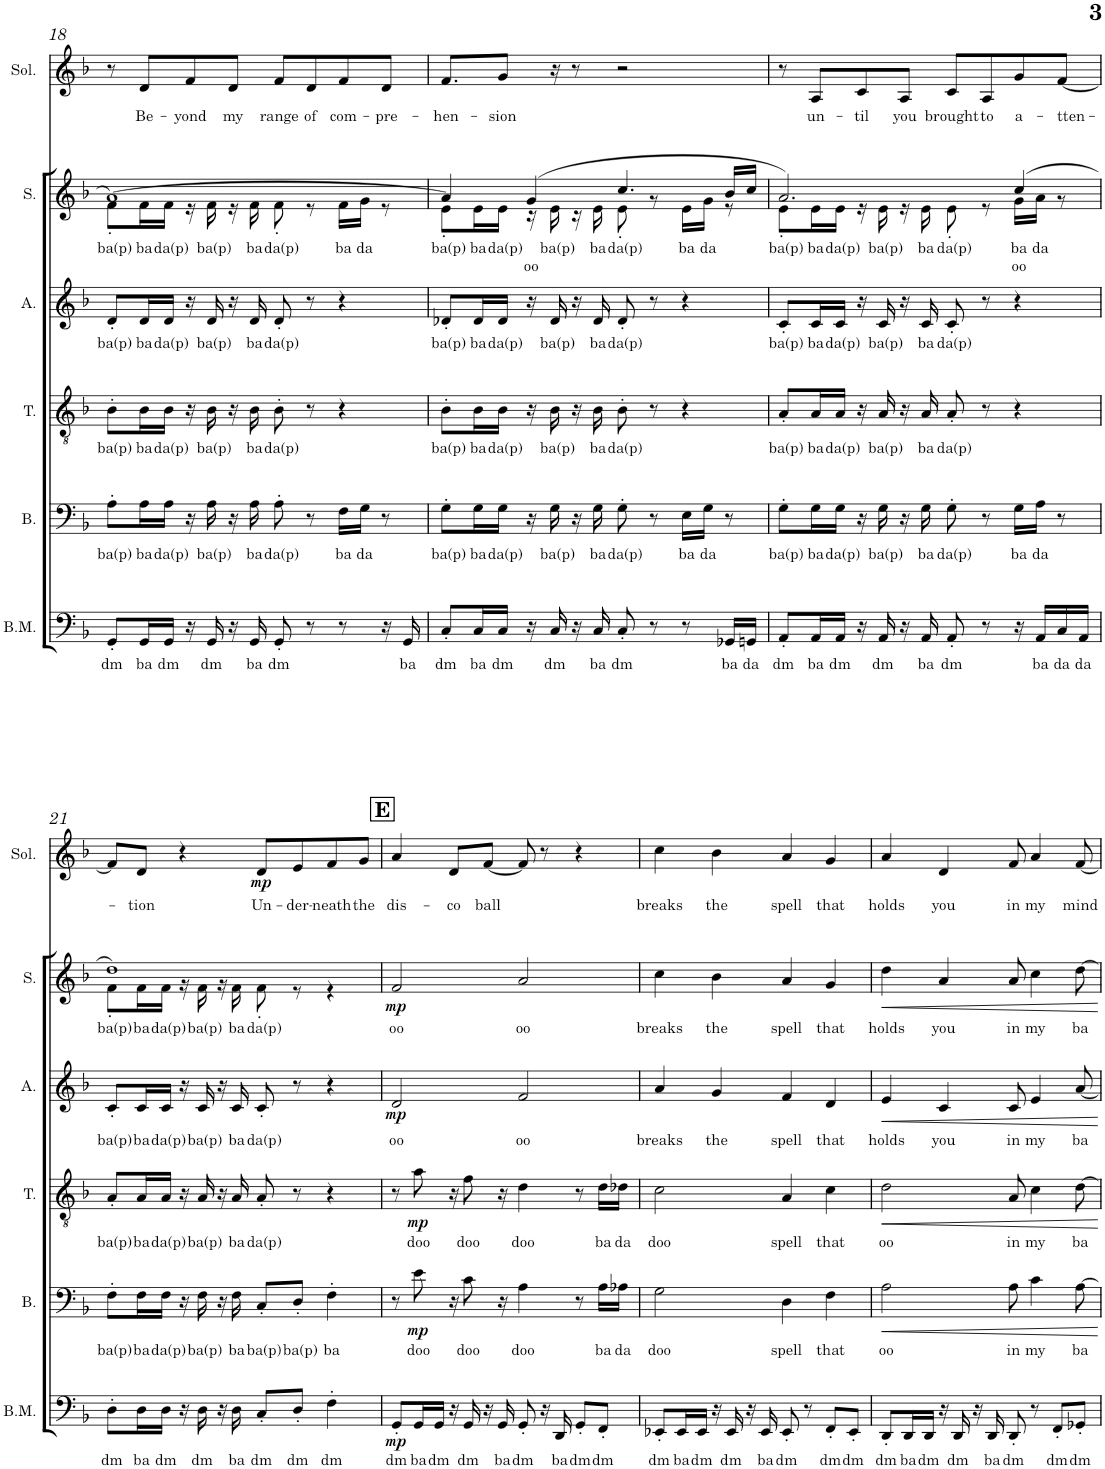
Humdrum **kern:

**kern	**text	**dynam	**kern	**text	**dynam	**kern	**text	**dynam	**kern	**text	**dynam	**kern	**text	**text	**dynam	**kern	**text	**dynam
*part6	*part6	*part6	*part5	*part5	*part5	*part4	*part4	*part4	*part3	*part3	*part3	*part2	*part2	*part2	*part2	*part1	*part1	*part1
*staff6	*staff6	*staff6	*staff5	*staff5	*staff5	*staff4	*staff4	*staff4	*staff3	*staff3	*staff3	*staff2	*staff2	*staff2	*staff2	*staff1	*staff1	*staff1
*I"Bass Mic	*	*	*I"Baritone/Bass	*	*	*I"Tenor	*	*	*I"Alto	*	*	*I"Soprano	*	*	*	*I"Solo	*	*
*I'B.M.	*	*	*I'B.	*	*	*I'T.	*	*	*I'A.	*	*	*I'S.	*	*	*	*I'Sol.	*	*
!!LO:PB:g=z
*clefF4	*	*	*clefF4	*	*	*clefGv2	*	*	*clefG2	*	*	*clefG2	*	*	*	*clefG2	*	*
*k[b-]	*	*	*k[b-]	*	*	*k[b-]	*	*	*k[b-]	*	*	*k[b-]	*	*	*	*k[b-]	*	*
*M4/4	*	*	*M4/4	*	*	*M4/4	*	*	*M4/4	*	*	*M4/4	*	*	*	*M4/4	*	*
=18	=18	=18	=18	=18	=18	=18	=18	=18	=18	=18	=18	=18	=18	=18	=18	=18	=18	=18
!	!LO:LY:b	!	!	!LO:LY:b	!	!	!LO:LY:b	!	!	!LO:LY:b	!	!	!LO:LY:b	!	!	!	!	!
*	*	*	*	*	*	*	*	*	*	*	*	*^	*	*	*	*	*	*
8GG'/L	dm	.	8A'\L	ba(p)	.	8B-'\L	ba(p)	.	8d'/L	ba(p)	.	[1a	8f'\L	ba(p)	.	.	8r	.	.
!	!LO:LY:b	!	!	!LO:LY:b	!	!	!LO:LY:b	!	!	!LO:LY:b	!	!	!	!LO:LY:b	!	!	!	!LO:LY:b	!
16GG/L	ba	.	16A\L	ba	.	16B-\L	ba	.	16d/L	ba	.	.	16f\L	ba	.	.	8d/L	Be-	.
!	!LO:LY:b	!	!	!LO:LY:b	!	!	!LO:LY:b	!	!	!LO:LY:b	!	!	!	!LO:LY:b	!	!	!	!	!
16GG/JJ	dm	.	16A\JJ	da(p)	.	16B-\JJ	da(p)	.	16d/JJ	da(p)	.	.	16f\JJ	da(p)	.	.	.	.	.
!	!	!	!	!	!	!	!	!	!	!	!	!	!	!	!	!	!	!LO:LY:b	!
16r	.	.	16r	.	.	16r	.	.	16r	.	.	.	16r	.	.	.	8f/	-yond	.
!	!LO:LY:b	!	!	!LO:LY:b	!	!	!LO:LY:b	!	!	!LO:LY:b	!	!	!	!LO:LY:b	!	!	!	!	!
16GG/	dm	.	16A\	ba(p)	.	16B-\	ba(p)	.	16d/	ba(p)	.	.	16f\	ba(p)	.	.	.	.	.
!	!	!	!	!	!	!	!	!	!	!	!	!	!	!	!	!	!	!LO:LY:b	!
16r	.	.	16r	.	.	16r	.	.	16r	.	.	.	16r	.	.	.	8d/J	my	.
!	!LO:LY:b	!	!	!LO:LY:b	!	!	!LO:LY:b	!	!	!LO:LY:b	!	!	!	!LO:LY:b	!	!	!	!	!
16GG/	ba	.	16A\	ba	.	16B-\	ba	.	16d/	ba	.	.	16f\	ba	.	.	.	.	.
!	!LO:LY:b	!	!	!LO:LY:b	!	!	!LO:LY:b	!	!	!LO:LY:b	!	!	!	!LO:LY:b	!	!	!	!LO:LY:b	!
8GG'/	dm	.	8A'\	da(p)	.	8B-'\	da(p)	.	8d'/	da(p)	.	.	8f'\	da(p)	.	.	8f/L	range	.
!	!	!	!	!	!	!	!	!	!	!	!	!	!	!	!	!	!	!LO:LY:b	!
8r	.	.	8r	.	.	8r	.	.	8r	.	.	.	8r	.	.	.	8d/	of	.
!	!	!	!	!LO:LY:b	!	!	!	!	!	!	!	!	!	!LO:LY:b	!	!	!	!LO:LY:b	!
8r	.	.	16F\LL	ba	.	4r	.	.	4r	.	.	.	16f\LL	ba	.	.	8f/	com-	.
!	!	!	!	!LO:LY:b	!	!	!	!	!	!	!	!	!	!LO:LY:b	!	!	!	!	!
.	.	.	16G\JJ	da	.	.	.	.	.	.	.	.	16g\JJ	da	.	.	.	.	.
!	!	!	!	!	!	!	!	!	!	!	!	!	!	!	!	!	!	!LO:LY:b	!
16r	.	.	8r	.	.	.	.	.	.	.	.	.	8r	.	.	.	8d/J	-pre-	.
!	!LO:LY:b	!	!	!	!	!	!	!	!	!	!	!	!	!	!	!	!	!	!
16GG/	ba	.	.	.	.	.	.	.	.	.	.	.	.	.	.	.	.	.	.
=19	=19	=19	=19	=19	=19	=19	=19	=19	=19	=19	=19	=19	=19	=19	=19	=19	=19	=19	=19
!	!LO:LY:b	!	!	!LO:LY:b	!	!	!LO:LY:b	!	!	!LO:LY:b	!	!	!	!LO:LY:b	!	!	!	!LO:LY:b	!
8C'/L	dm	.	8G'\L	ba(p)	.	8B-'\L	ba(p)	.	8d-X'/L	ba(p)	.	4a/]	8e'\L	ba(p)	.	.	8.f/L	-hen-	.
!	!LO:LY:b	!	!	!LO:LY:b	!	!	!LO:LY:b	!	!	!LO:LY:b	!	!	!	!LO:LY:b	!	!	!	!	!
16C/L	ba	.	16G\L	ba	.	16B-\L	ba	.	16d-/L	ba	.	.	16e\L	ba	.	.	.	.	.
!	!LO:LY:b	!	!	!LO:LY:b	!	!	!LO:LY:b	!	!	!LO:LY:b	!	!	!	!LO:LY:b	!	!	!	!LO:LY:b	!
16C/JJ	dm	.	16G\JJ	da(p)	.	16B-\JJ	da(p)	.	16d-/JJ	da(p)	.	.	16e\JJ	da(p)	.	.	8g/J	-sion	.
!	!	!	!	!	!	!	!	!	!	!	!	!	!	!LO:LY:b	!	!	!	!	!
16r	.	.	16r	.	.	16r	.	.	16r	.	.	(4g/	16r	oo	.	.	.	.	.
!	!LO:LY:b	!	!	!LO:LY:b	!	!	!LO:LY:b	!	!	!LO:LY:b	!	!	!	!LO:LY:b	!	!	!	!	!
16C/	dm	.	16G\	ba(p)	.	16B-\	ba(p)	.	16d-/	ba(p)	.	.	16e\	ba(p)	.	.	16r	.	.
16r	.	.	16r	.	.	16r	.	.	16r	.	.	.	16r	.	.	.	8r	.	.
!	!LO:LY:b	!	!	!LO:LY:b	!	!	!LO:LY:b	!	!	!LO:LY:b	!	!	!	!LO:LY:b	!	!	!	!	!
16C/	ba	.	16G\	ba	.	16B-\	ba	.	16d-/	ba	.	.	16e\	ba	.	.	.	.	.
!	!LO:LY:b	!	!	!LO:LY:b	!	!	!LO:LY:b	!	!	!LO:LY:b	!	!	!	!LO:LY:b	!	!	!	!	!
8C'/	dm	.	8G'\	da(p)	.	8B-'\	da(p)	.	8d-'/	da(p)	.	4.cc/	8e'\	da(p)	.	.	2r	.	.
8r	.	.	8r	.	.	8r	.	.	8r	.	.	.	8r	.	.	.	.	.	.
!	!	!	!	!LO:LY:b	!	!	!	!	!	!	!	!	!	!LO:LY:b	!	!	!	!	!
8r	.	.	16E\LL	ba	.	4r	.	.	4r	.	.	.	16e\LL	ba	.	.	.	.	.
!	!	!	!	!LO:LY:b	!	!	!	!	!	!	!	!	!	!LO:LY:b	!	!	!	!	!
.	.	.	16G\JJ	da	.	.	.	.	.	.	.	.	16g\JJ	da	.	.	.	.	.
!	!LO:LY:b	!	!	!	!	!	!	!	!	!	!	!	!	!	!	!	!	!	!
16GG-X/LL	ba	.	8r	.	.	.	.	.	.	.	.	16b-/LL	8r	.	.	.	.	.	.
!	!LO:LY:b	!	!	!	!	!	!	!	!	!	!	!	!	!	!	!	!	!	!
16GGn/JJ	da	.	.	.	.	.	.	.	.	.	.	16cc/JJ	.	.	.	.	.	.	.
=20	=20	=20	=20	=20	=20	=20	=20	=20	=20	=20	=20	=20	=20	=20	=20	=20	=20	=20	=20
!	!LO:LY:b	!	!	!LO:LY:b	!	!	!LO:LY:b	!	!	!LO:LY:b	!	!	!	!LO:LY:b	!	!	!	!	!
8AA'/L	dm	.	8G'\L	ba(p)	.	8A'/L	ba(p)	.	8c'/L	ba(p)	.	2.a/)	8e'\L	ba(p)	.	.	8r	.	.
!	!LO:LY:b	!	!	!LO:LY:b	!	!	!LO:LY:b	!	!	!LO:LY:b	!	!	!	!LO:LY:b	!	!	!	!LO:LY:b	!
16AA/L	ba	.	16G\L	ba	.	16A/L	ba	.	16c/L	ba	.	.	16e\L	ba	.	.	8A/L	un-	.
!	!LO:LY:b	!	!	!LO:LY:b	!	!	!LO:LY:b	!	!	!LO:LY:b	!	!	!	!LO:LY:b	!	!	!	!	!
16AA/JJ	dm	.	16G\JJ	da(p)	.	16A/JJ	da(p)	.	16c/JJ	da(p)	.	.	16e\JJ	da(p)	.	.	.	.	.
!	!	!	!	!	!	!	!	!	!	!	!	!	!	!	!	!	!	!LO:LY:b	!
16r	.	.	16r	.	.	16r	.	.	16r	.	.	.	16r	.	.	.	8c/	-til	.
!	!LO:LY:b	!	!	!LO:LY:b	!	!	!LO:LY:b	!	!	!LO:LY:b	!	!	!	!LO:LY:b	!	!	!	!	!
16AA/	dm	.	16G\	ba(p)	.	16A/	ba(p)	.	16c/	ba(p)	.	.	16e\	ba(p)	.	.	.	.	.
!	!	!	!	!	!	!	!	!	!	!	!	!	!	!	!	!	!	!LO:LY:b	!
16r	.	.	16r	.	.	16r	.	.	16r	.	.	.	16r	.	.	.	8A/J	you	.
!	!LO:LY:b	!	!	!LO:LY:b	!	!	!LO:LY:b	!	!	!LO:LY:b	!	!	!	!LO:LY:b	!	!	!	!	!
16AA/	ba	.	16G\	ba	.	16A/	ba	.	16c/	ba	.	.	16e\	ba	.	.	.	.	.
!	!LO:LY:b	!	!	!LO:LY:b	!	!	!LO:LY:b	!	!	!LO:LY:b	!	!	!	!LO:LY:b	!	!	!	!LO:LY:b	!
8AA'/	dm	.	8G'\	da(p)	.	8A'/	da(p)	.	8c'/	da(p)	.	.	8e'\	da(p)	.	.	8c/L	brought	.
!	!	!	!	!	!	!	!	!	!	!	!	!	!	!	!	!	!	!LO:LY:b	!
8r	.	.	8r	.	.	8r	.	.	8r	.	.	.	8r	.	.	.	8A/	to	.
!	!	!	!	!LO:LY:b	!	!	!	!	!	!	!	!	!	!	!LO:LY:b	!	!	!	!
!	!	!	!	!	!	!	!	!	!	!	!	!	!	!LO:LY:b	!	!	!	!LO:LY:b	!
16r	.	.	16G\LL	ba	.	4r	.	.	4r	.	.	(4cc/	16g\LL	ba	oo	.	8g/	a-	.
!	!LO:LY:b	!	!	!LO:LY:b	!	!	!	!	!	!	!	!	!	!LO:LY:b	!	!	!	!	!
16AA/LL	ba	.	16A\JJ	da	.	.	.	.	.	.	.	.	16a\JJ	da	.	.	.	.	.
!	!LO:LY:b	!	!	!	!	!	!	!	!	!	!	!	!	!	!	!	!	!LO:LY:b	!
16C/	da	.	8r	.	.	.	.	.	.	.	.	.	8r	.	.	.	[8f/J	-tten-	.
!	!LO:LY:b	!	!	!	!	!	!	!	!	!	!	!	!	!	!	!	!	!	!
16AA/JJ	da	.	.	.	.	.	.	.	.	.	.	.	.	.	.	.	.	.	.
!!LO:LB:g=z
=21	=21	=21	=21	=21	=21	=21	=21	=21	=21	=21	=21	=21	=21	=21	=21	=21	=21	=21	=21
!	!LO:LY:b	!	!	!LO:LY:b	!	!	!LO:LY:b	!	!	!LO:LY:b	!	!	!	!LO:LY:b	!	!	!	!	!
8D'\L	dm	.	8F'\L	ba(p)	.	8A'/L	ba(p)	.	8c'/L	ba(p)	.	1dd)	8f'\L	ba(p)	.	.	8f/L]	.	.
!	!LO:LY:b	!	!	!LO:LY:b	!	!	!LO:LY:b	!	!	!LO:LY:b	!	!	!	!LO:LY:b	!	!	!	!LO:LY:b	!
16D\L	ba	.	16F\L	ba	.	16A/L	ba	.	16c/L	ba	.	.	16f\L	ba	.	.	8d/J	-tion	.
!	!LO:LY:b	!	!	!LO:LY:b	!	!	!LO:LY:b	!	!	!LO:LY:b	!	!	!	!LO:LY:b	!	!	!	!	!
16D\JJ	dm	.	16F\JJ	da(p)	.	16A/JJ	da(p)	.	16c/JJ	da(p)	.	.	16f\JJ	da(p)	.	.	.	.	.
16r	.	.	16r	.	.	16r	.	.	16r	.	.	.	16r	.	.	.	4r	.	.
!	!LO:LY:b	!	!	!LO:LY:b	!	!	!LO:LY:b	!	!	!LO:LY:b	!	!	!	!LO:LY:b	!	!	!	!	!
16D\	dm	.	16F\	ba(p)	.	16A/	ba(p)	.	16c/	ba(p)	.	.	16f\	ba(p)	.	.	.	.	.
16r	.	.	16r	.	.	16r	.	.	16r	.	.	.	16r	.	.	.	.	.	.
!	!LO:LY:b	!	!	!LO:LY:b	!	!	!LO:LY:b	!	!	!LO:LY:b	!	!	!	!LO:LY:b	!	!	!	!	!
16D\	ba	.	16F\	ba	.	16A/	ba	.	16c/	ba	.	.	16f\	ba	.	.	.	.	.
!	!LO:LY:b	!	!	!LO:LY:b	!	!	!LO:LY:b	!	!	!LO:LY:b	!	!	!	!LO:LY:b	!	!	!	!LO:LY:b	!LO:DY:b
8C'/L	dm	.	8C'/L	ba(p)	.	8A'/	da(p)	.	8c'/	da(p)	.	.	8f'\	da(p)	.	.	8d/L	Un-	mp
!	!LO:LY:b	!	!	!LO:LY:b	!	!	!	!	!	!	!	!	!	!	!	!	!	!LO:LY:b	!
8D'/J	dm	.	8D'/J	ba(p)	.	8r	.	.	8r	.	.	.	8r	.	.	.	8e/	-der-	.
!	!LO:LY:b	!	!	!LO:LY:b	!	!	!	!	!	!	!	!	!	!	!	!	!	!LO:LY:b	!
4F'\	dm	.	4F'\	ba	.	4r	.	.	4r	.	.	.	4r	.	.	.	8f/	-neath	.
!	!	!	!	!	!	!	!	!	!	!	!	!	!	!	!	!	!	!LO:LY:b	!
.	.	.	.	.	.	.	.	.	.	.	.	.	.	.	.	.	8g/J	the	.
*	*	*	*	*	*	*	*	*	*	*	*	*v	*v	*	*	*	*	*	*
!!LO:REH:place=s1:a:B:cj:fs=14:t=E
=22	=22	=22	=22	=22	=22	=22	=22	=22	=22	=22	=22	=22	=22	=22	=22	=22	=22	=22
!	!LO:LY:b	!LO:DY:b	!	!	!	!	!	!	!	!LO:LY:b	!LO:DY:b	!	!LO:LY:b	!	!LO:DY:b	!	!LO:LY:b	!
8GG'/L	dm	mp	8r	.	.	8r	.	.	2d/	oo	mp	2f/	oo	.	mp	4a/	dis-	.
!	!LO:LY:b	!	!	!LO:LY:b	!LO:DY:b	!	!LO:LY:b	!LO:DY:b	!	!	!	!	!	!	!	!	!	!
16GG/L	ba	.	8e\	doo	mp	8a\	doo	mp	.	.	.	.	.	.	.	.	.	.
!	!LO:LY:b	!	!	!	!	!	!	!	!	!	!	!	!	!	!	!	!	!
16GG/JJ	dm	.	.	.	.	.	.	.	.	.	.	.	.	.	.	.	.	.
!	!	!	!	!	!	!	!	!	!	!	!	!	!	!	!	!	!LO:LY:b	!
16r	.	.	16r	.	.	16r	.	.	.	.	.	.	.	.	.	8d/L	-co	.
!	!LO:LY:b	!	!	!LO:LY:b	!	!	!LO:LY:b	!	!	!	!	!	!	!	!	!	!	!
16GG/	dm	.	8c\	doo	.	8f\	doo	.	.	.	.	.	.	.	.	.	.	.
!	!	!	!	!	!	!	!	!	!	!	!	!	!	!	!	!	!LO:LY:b	!
16r	.	.	.	.	.	.	.	.	.	.	.	.	.	.	.	[8f/J	ball	.
!	!LO:LY:b	!	!	!	!	!	!	!	!	!	!	!	!	!	!	!	!	!
16GG/	ba	.	16r	.	.	16r	.	.	.	.	.	.	.	.	.	.	.	.
!	!LO:LY:b	!	!	!LO:LY:b	!	!	!LO:LY:b	!	!	!LO:LY:b	!	!	!LO:LY:b	!	!	!	!	!
8GG'/	dm	.	4A\	doo	.	4d\	doo	.	2f/	oo	.	2a/	oo	.	.	8f/]	.	.
16r	.	.	.	.	.	.	.	.	.	.	.	.	.	.	.	8r	.	.
!	!LO:LY:b	!	!	!	!	!	!	!	!	!	!	!	!	!	!	!	!	!
16DD/	ba	.	.	.	.	.	.	.	.	.	.	.	.	.	.	.	.	.
!	!LO:LY:b	!	!	!	!	!	!	!	!	!	!	!	!	!	!	!	!	!
8GG'/L	dm	.	8r	.	.	8r	.	.	.	.	.	.	.	.	.	4r	.	.
!	!LO:LY:b	!	!	!LO:LY:b	!	!	!LO:LY:b	!	!	!	!	!	!	!	!	!	!	!
8FF'/J	dm	.	16A\LL	ba	.	16d\LL	ba	.	.	.	.	.	.	.	.	.	.	.
!	!	!	!	!LO:LY:b	!	!	!LO:LY:b	!	!	!	!	!	!	!	!	!	!	!
.	.	.	16A-X\JJ	da	.	16d-X\JJ	da	.	.	.	.	.	.	.	.	.	.	.
=23	=23	=23	=23	=23	=23	=23	=23	=23	=23	=23	=23	=23	=23	=23	=23	=23	=23	=23
!	!LO:LY:b	!	!	!LO:LY:b	!	!	!LO:LY:b	!	!	!LO:LY:b	!	!	!LO:LY:b	!	!	!	!LO:LY:b	!
8EE-X'/L	dm	.	2G\	doo	.	2c\	doo	.	4a/	breaks	.	4cc\	breaks	.	.	4cc\	breaks	.
!	!LO:LY:b	!	!	!	!	!	!	!	!	!	!	!	!	!	!	!	!	!
16EE-/L	ba	.	.	.	.	.	.	.	.	.	.	.	.	.	.	.	.	.
!	!LO:LY:b	!	!	!	!	!	!	!	!	!	!	!	!	!	!	!	!	!
16EE-/JJ	dm	.	.	.	.	.	.	.	.	.	.	.	.	.	.	.	.	.
!	!	!	!	!	!	!	!	!	!	!LO:LY:b	!	!	!LO:LY:b	!	!	!	!LO:LY:b	!
16r	.	.	.	.	.	.	.	.	4g/	the	.	4b-\	the	.	.	4b-\	the	.
!	!LO:LY:b	!	!	!	!	!	!	!	!	!	!	!	!	!	!	!	!	!
16EE-/	dm	.	.	.	.	.	.	.	.	.	.	.	.	.	.	.	.	.
16r	.	.	.	.	.	.	.	.	.	.	.	.	.	.	.	.	.	.
!	!LO:LY:b	!	!	!	!	!	!	!	!	!	!	!	!	!	!	!	!	!
16EE-/	ba	.	.	.	.	.	.	.	.	.	.	.	.	.	.	.	.	.
!	!LO:LY:b	!	!	!LO:LY:b	!	!	!LO:LY:b	!	!	!LO:LY:b	!	!	!LO:LY:b	!	!	!	!LO:LY:b	!
8EE-'/	dm	.	4D\	spell	.	4A/	spell	.	4f/	spell	.	4a/	spell	.	.	4a/	spell	.
8r	.	.	.	.	.	.	.	.	.	.	.	.	.	.	.	.	.	.
!	!LO:LY:b	!	!	!LO:LY:b	!	!	!LO:LY:b	!	!	!LO:LY:b	!	!	!LO:LY:b	!	!	!	!LO:LY:b	!
8FF'/L	dm	.	4F\	that	.	4c\	that	.	4d/	that	.	4g/	that	.	.	4g/	that	.
!	!LO:LY:b	!	!	!	!	!	!	!	!	!	!	!	!	!	!	!	!	!
8EE-'/J	dm	.	.	.	.	.	.	.	.	.	.	.	.	.	.	.	.	.
=24	=24	=24	=24	=24	=24	=24	=24	=24	=24	=24	=24	=24	=24	=24	=24	=24	=24	=24
!	!LO:LY:b	!	!	!LO:LY:b	!	!	!LO:LY:b	!	!	!LO:LY:b	!	!	!LO:LY:b	!	!	!	!LO:LY:b	!
8DD'/L	dm	.	2A\	oo	.	2d\	oo	.	4e/	holds	.	4dd\	holds	.	.	4a/	holds	.
!	!LO:LY:b	!	!	!	!	!	!	!	!	!	!	!	!	!	!	!	!	!
16DD/L	ba	.	.	.	.	.	.	.	.	.	.	.	.	.	.	.	.	.
!	!LO:LY:b	!	!	!	!	!	!	!	!	!	!	!	!	!	!	!	!	!
16DD/JJ	dm	.	.	.	.	.	.	.	.	.	.	.	.	.	.	.	.	.
!	!	!	!	!	!	!	!	!	!	!LO:LY:b	!	!	!LO:LY:b	!	!	!	!LO:LY:b	!
16r	.	.	.	.	.	.	.	.	4c/	you	.	4a/	you	.	.	4d/	you	.
!	!LO:LY:b	!	!	!	!	!	!	!	!	!	!	!	!	!	!	!	!	!
16DD/	dm	.	.	.	.	.	.	.	.	.	.	.	.	.	.	.	.	.
16r	.	.	.	.	.	.	.	.	.	.	.	.	.	.	.	.	.	.
!	!LO:LY:b	!	!	!	!	!	!	!	!	!	!	!	!	!	!	!	!	!
16DD/	ba	.	.	.	.	.	.	.	.	.	.	.	.	.	.	.	.	.
!	!LO:LY:b	!	!	!LO:LY:b	!	!	!LO:LY:b	!	!	!LO:LY:b	!	!	!LO:LY:b	!	!	!	!LO:LY:b	!
8DD'/	dm	.	8A\	in	.	8A/	in	.	8c/	in	.	8a/	in	.	.	8f/	in	.
!	!	!	!	!LO:LY:b	!	!	!LO:LY:b	!	!	!LO:LY:b	!	!	!LO:LY:b	!	!	!	!LO:LY:b	!
8r	.	.	4c\	my	.	4c\	my	.	4e/	my	.	4cc\	my	.	.	4a/	my	.
!	!LO:LY:b	!	!	!	!	!	!	!	!	!	!	!	!	!	!	!	!	!
8FF'/L	dm	.	.	.	.	.	.	.	.	.	.	.	.	.	.	.	.	.
!	!LO:LY:b	!	!	!LO:LY:b	!	!	!LO:LY:b	!	!	!LO:LY:b	!	!	!LO:LY:b	!	!	!	!LO:LY:b	!
8GG-X'/J	dm	.	[8A\	ba	.	[8d\	ba	.	[8a/	ba	.	[8dd\	ba	.	.	[8f/	mind	.
=	=	=	=	=	=	=	=	=	=	=	=	=	=	=	=	=	=	=
*-	*-	*-	*-	*-	*-	*-	*-	*-	*-	*-	*-	*-	*-	*-	*-	*-	*-	*-
